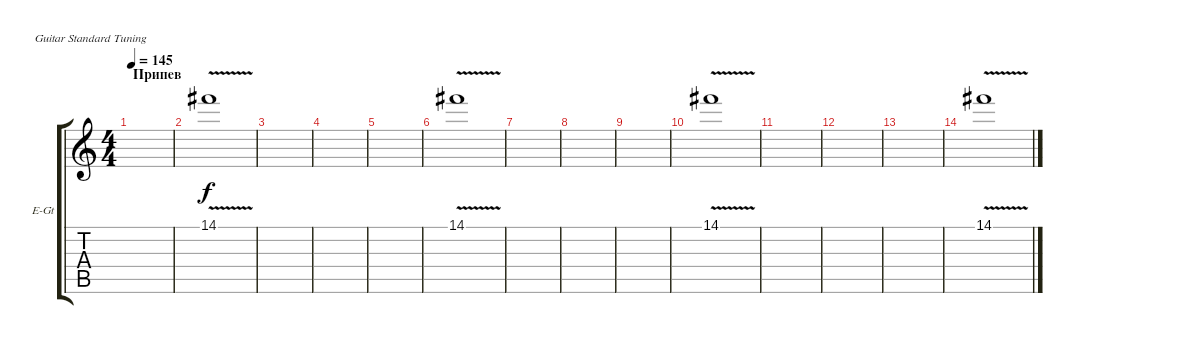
\defaultSystemsLayout 4
\bracketExtendMode groupsimilarinstruments
\firstSystemTrackNameOrientation horizontal
\otherSystemsTrackNameOrientation horizontal
\track ("Electric Guitar" "E-Gt") {instrument electricguitarclean}
\staff {score tabs}
\tuning (E4 B3 G3 D3 A2 E2)
\ts (4 4)
\section ("" "Припев")
\tempo 145
\clef g2
\ks c
|
14.1{v}.1 |
|
|
|
14.1{v}.1 |
|
|
|
14.1{v}.1 |
|
|
|
14.1{v}.1
